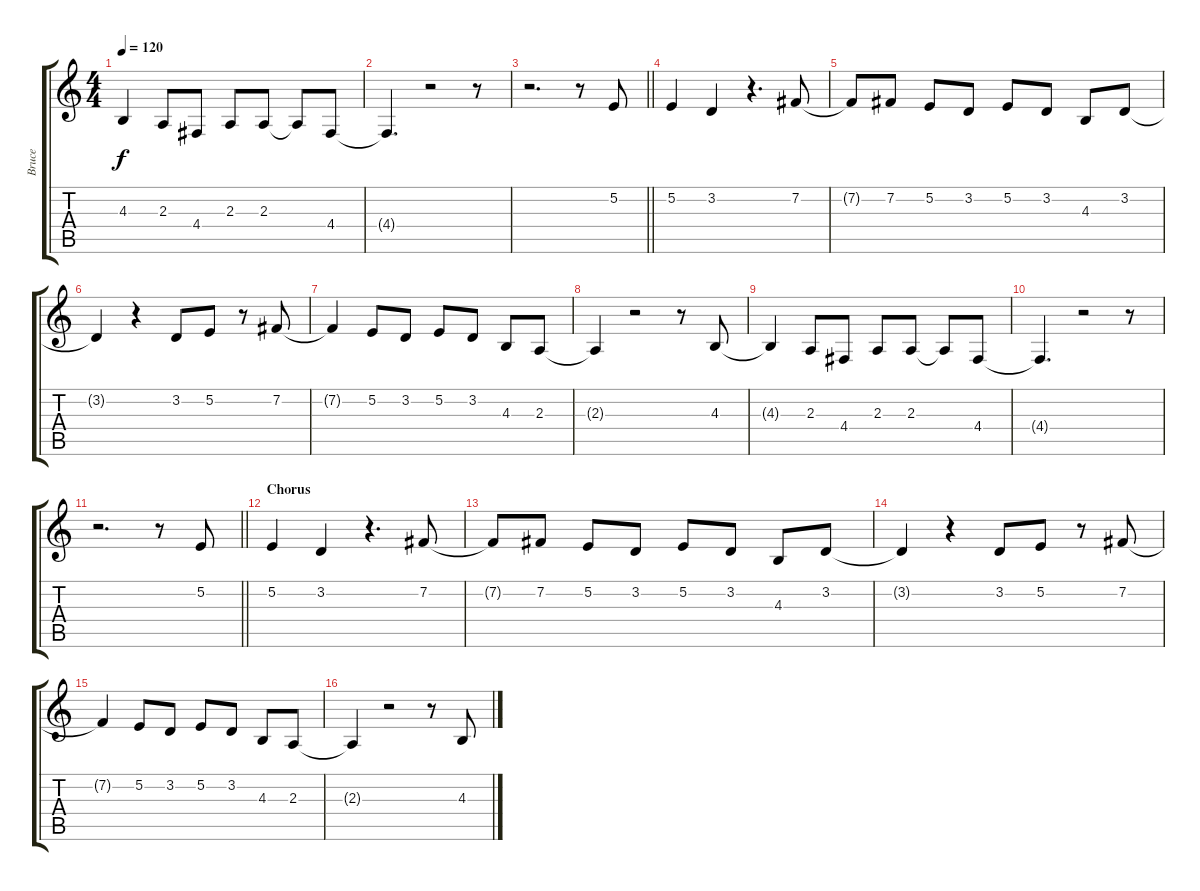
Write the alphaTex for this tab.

\track ("Bruce" "Bruce") {instrument lead6voice}
\staff {score tabs}
\tuning (E4 B3 G3 D3 A2 E2) {hide}
\ts (4 4)
\tempo 120
\clef g2
\ks c
4.3{t}.4{dy f} 2.3.8 4.4.8 2.3.8 2.3.8 2.3{t}.8 4.4.8 |
4.4{t}.4{d} r.2 r.8 |
\barLineRight lightlight
r.2{d} r.8 5.2.8 |
5.2.4 3.2.4 r.4{d} 7.2.8 |
7.2{t}.8 7.2.8 5.2.8 3.2.8 5.2.8 3.2.8 4.3.8 3.2.8 |
3.2{t}.4 r.4 3.2.8 5.2.8 r.8 7.2.8 |
7.2{t}.4 5.2.8 3.2.8 5.2.8 3.2.8 4.3.8 2.3.8 |
2.3{t}.4 r.2 r.8 4.3.8 |
4.3{t}.4 2.3.8 4.4.8 2.3.8 2.3.8 2.3{t}.8 4.4.8 |
4.4{t}.4{d} r.2 r.8 |
\barLineRight lightlight
r.2{d} r.8 5.2.8 |
\section ("" "Chorus")
5.2.4 3.2.4 r.4{d} 7.2.8 |
7.2{t}.8 7.2.8 5.2.8 3.2.8 5.2.8 3.2.8 4.3.8 3.2.8 |
3.2{t}.4 r.4 3.2.8 5.2.8 r.8 7.2.8 |
7.2{t}.4 5.2.8 3.2.8 5.2.8 3.2.8 4.3.8 2.3.8 |
2.3{t}.4 r.2 r.8 4.3.8
